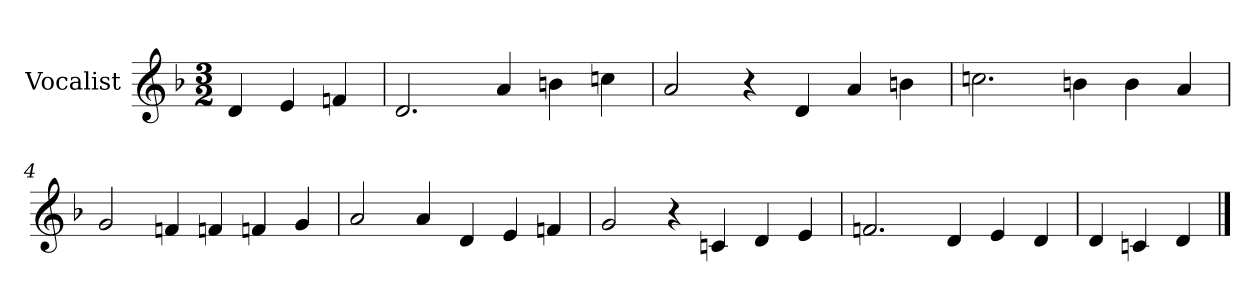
**kern
*part1
*staff1
*I"Vocalist
*k[b-]
*d:
*M3/2
=
4d
4e
4fn
=1
2.d
4a
4bn
4ccn
=2
2a
4r
4d
4a
4bn
=3
2.ccn
4bn
4b
4a
=4
2g
4fn
4fn
4fn
4g
=5
2a
4a
4d
4e
4fn
=6
2g
4r
4cn
4d
4e
=7
2.fn
4d
4e
4d
=8
4d
4cn
4d
==
*-
